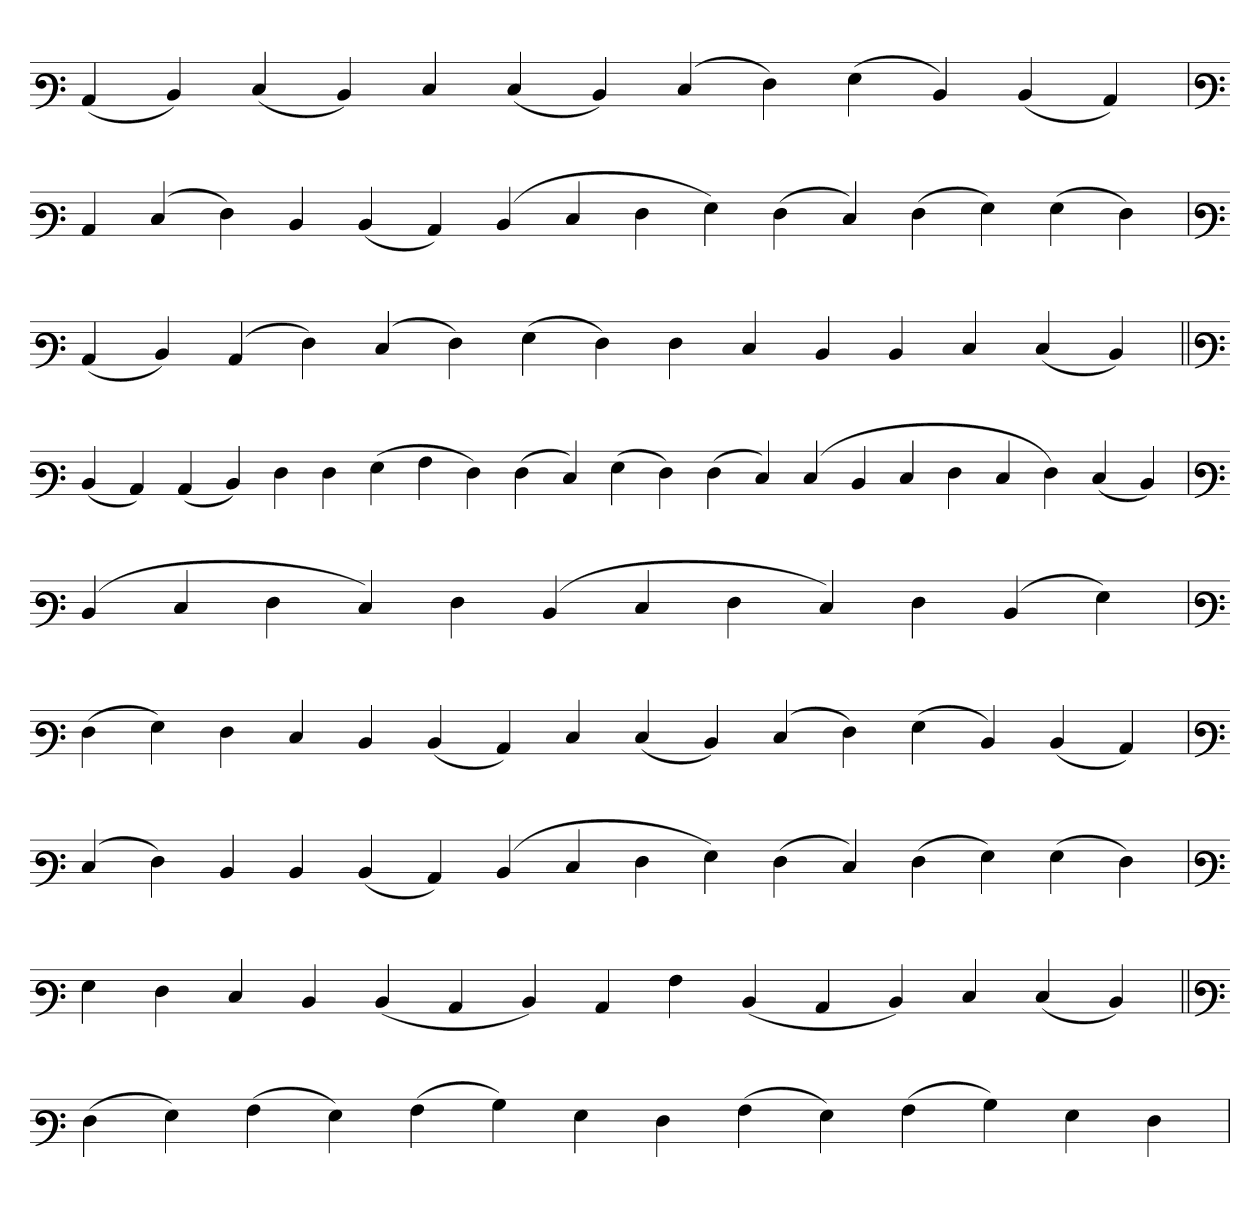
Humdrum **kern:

**kern
*part1
*staff1
*clefF3
=
(4C
4D)
(4E
4D)
4E
(4E
4D)
(4E
4F)
(4G
4D)
(4D
4C)
=
*clefF3
4C
(4E
4F)
4D
(4D
4C)
(4D
4E
4F
4G)
(4F
4E)
(4F
4G)
(4G
4F)
='
*clefF3
(4C
4D)
(4C
4F)
(4E
4F)
(4G
4F)
4F
4E
4D
4D
4E
(4E
4D)
=||
*clefF3
(4D
4C)
(4C
4D)
4F
4F
(4G
4A
4F)
(4F
4E)
(4G
4F)
(4F
4E)
(4E
4D
4E
4F
4E
4F)
(4E
4D)
='
*clefF3
(4D
4E
4F
4E)
4F
(4D
4E
4F
4E)
4F
(4D
4G)
=`
*clefF3
(4F
4G)
4F
4E
4D
(4D
4C)
4E
(4E
4D)
(4E
4F)
(4G
4D)
(4D
4C)
=
*clefF3
(4E
4F)
4D
4D
(4D
4C)
(4D
4E
4F
4G)
(4F
4E)
(4F
4G)
(4G
4F)
='
*clefF3
4G
4F
4E
4D
(4D
4C
4D)
4C
4A
(4D
4C
4D)
4E
(4E
4D)
=||
*clefF3
(4F
4G)
(4A
4G)
(4A
4B)
4G
4F
(4A
4G)
(4A
4B)
4G
4F
=`
*-
